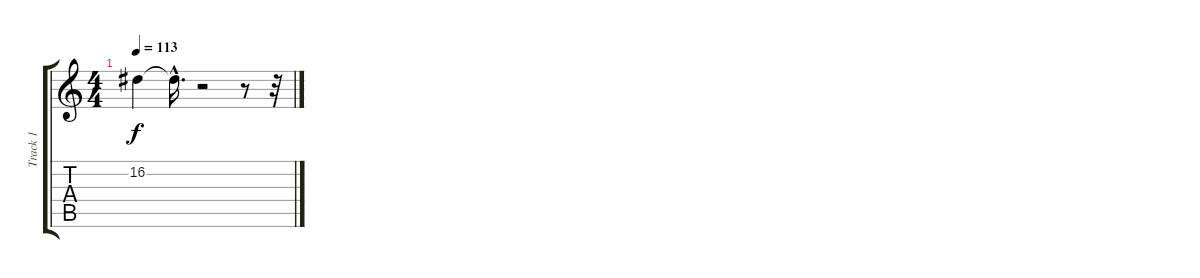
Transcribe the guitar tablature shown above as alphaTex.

\track ("Track 1" "Track 1") {instrument lead1square}
\staff {score tabs}
\tuning (E4 B3 G3 D3 A2 E2) {hide}
\ts (4 4)
\tempo 113
\clef g2
\ks c
16.2{t}.4{dy f} 16.2{hac t}.16{d} r.2 r.8 r.32
